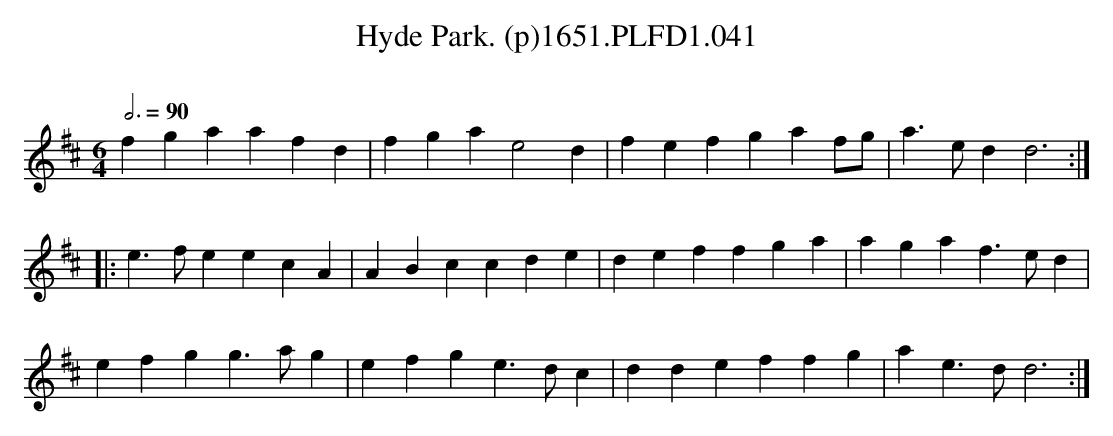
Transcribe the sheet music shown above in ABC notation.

X:1
T:Hyde Park. (p)1651.PLFD1.041
M:6/4
L:1/4
Q:3/4=90
O:
K:D
fga afd|fga e2 d|fef gaf/g/|a>ed d3:|
|:e>fe ecA|ABc cde|def fga|aga f>ed|
efg g>ag|efg e>dc|dde ffg|ae>d d3:|
